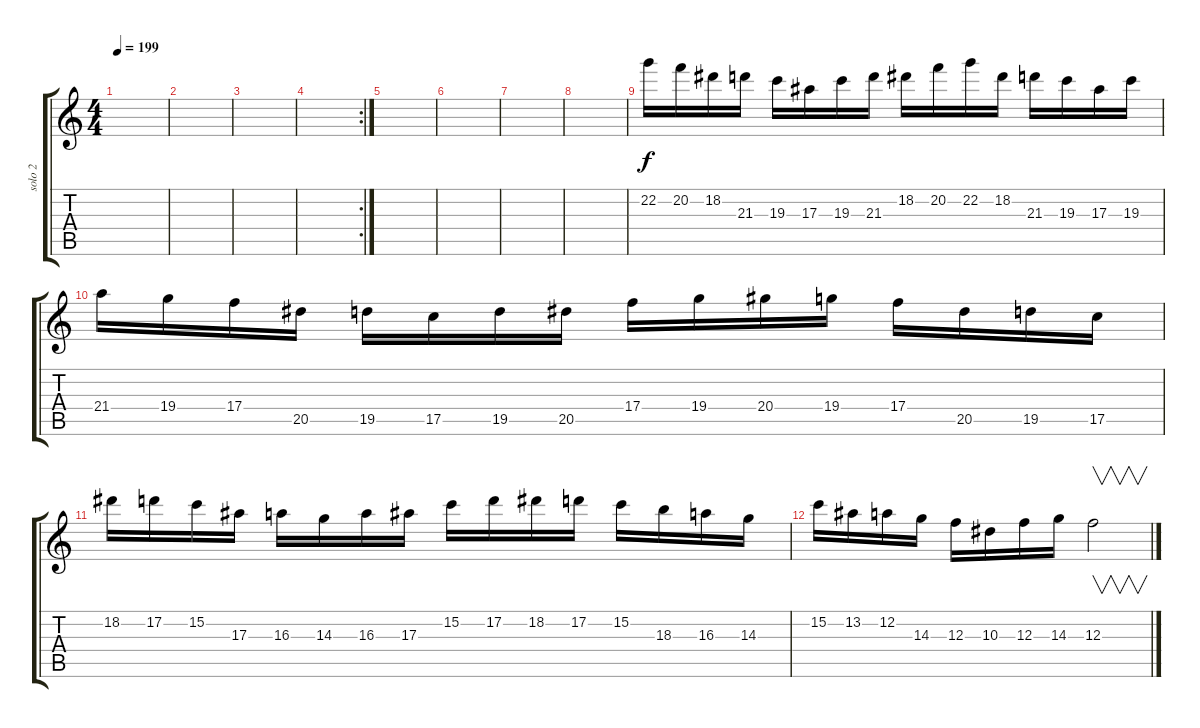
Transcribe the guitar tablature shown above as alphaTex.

\track ("solo 2" "solo 2") {instrument distortionguitar}
\staff {score tabs}
\tuning (D4 A3 F3 C3 G2 D2) {hide}
\ts (4 4)
\tempo 199
\clef g2
\ks c
|
|
|
\rc 2
|
|
|
|
|
22.2.16 20.2.16 18.2.16 21.3.16 19.3.16 17.3.16 19.3.16 21.3.16 18.2.16 20.2.16 22.2.16 18.2.16 21.3.16 19.3.16 17.3.16 19.3.16 |
21.4.16 19.4.16 17.4.16 20.5.16 19.5.16 17.5.16 19.5.16 20.5.16 17.4.16 19.4.16 20.4.16 19.4.16 17.4.16 20.5.16 19.5.16 17.5.16 |
18.2.16 17.2.16 15.2.16 17.3.16 16.3.16 14.3.16 16.3.16 17.3.16 15.2.16 17.2.16 18.2.16 17.2.16 15.2.16 18.3.16 16.3.16 14.3.16 |
15.2.16 13.2.16 12.2.16 14.3.16 12.3.16 10.3.16 12.3.16 14.3.16 12.3.2{v}
